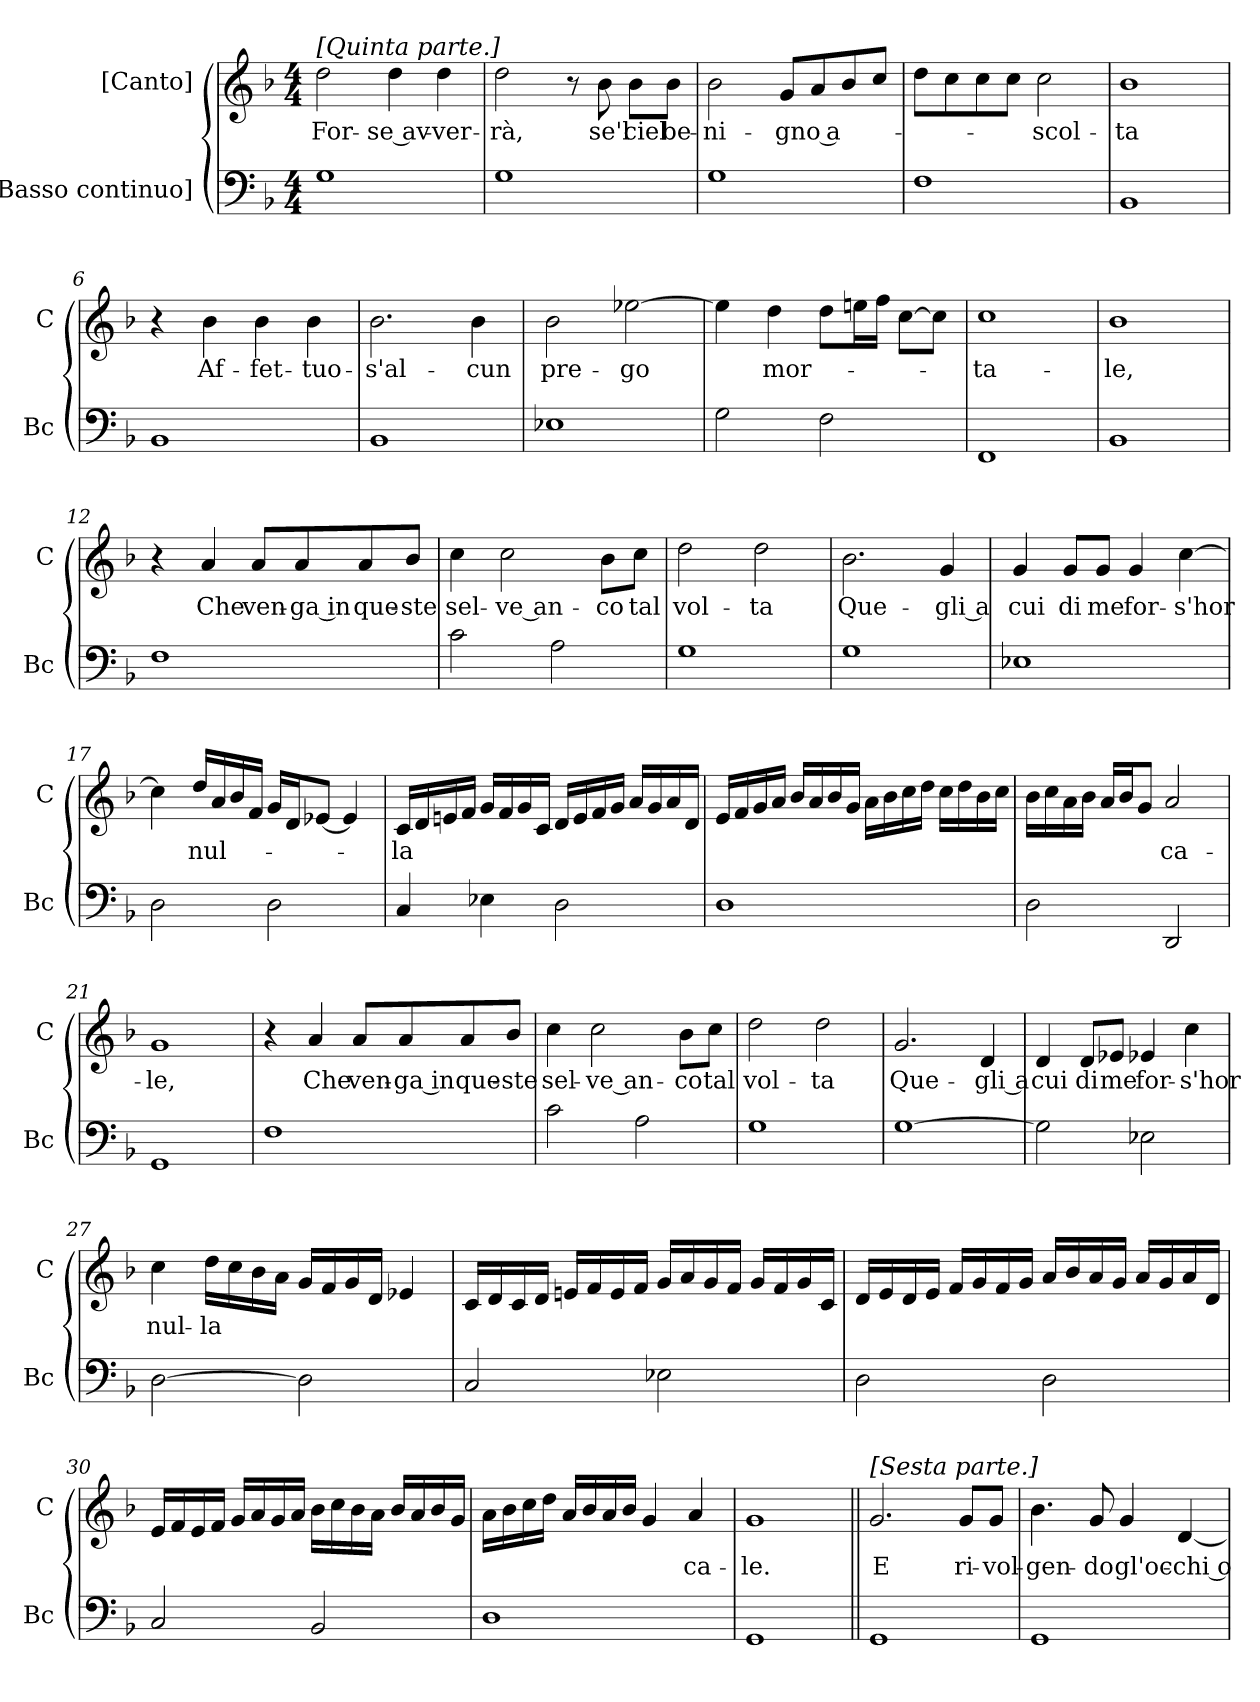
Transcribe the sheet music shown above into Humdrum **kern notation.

**kern	**kern	**text
*part2	*part1	*part1
*staff2	*staff1	*staff1
*I"[Basso continuo]	*I"[Canto]	*
*I'Bc	*I'C	*
*clefF4	*clefG2	*
*k[b-]	*k[b-]	*
*F:	*F:	*
*M4/4	*M4/4	*
=1	=1	=1
!	!LO:TX:a:t=[Quinta parte.]	!
1G	2dd	For-
.	4dd	-se av-
.	4dd	-ver-
=2	=2	=2
1G	2dd	-rà,
.	8r	.
.	8b-	se'l
.	8b-L	ciel
.	8b-J	be-
=3	=3	=3
1G	2b-	-ni-
.	8gL	-gno a-
.	8a	.
.	8b-	.
.	8ccJ	.
=4	=4	=4
1F	8ddL	.
.	8cc	.
.	8cc	.
.	8ccJ	.
.	2cc	-scol-
=5	=5	=5
1BB-	1b-	-ta
=6	=6	=6
1BB-	4r	.
.	4b-	Af-
.	4b-	-fet-
.	4b-	-tuo-
=7	=7	=7
1BB-	2.b-	-s'al-
.	4b-	-cun
=8	=8	=8
1E-X	2b-	pre-
.	[2ee-X	-go
=9	=9	=9
2G	4ee-]	.
.	4dd	mor-
2F	8ddL	.
.	16eenL	.
.	16ffJJ	.
.	[8ccL	.
.	8ccJ]	.
=10	=10	=10
1FF	1cc	-ta-
=11	=11	=11
1BB-	1b-	-le,
=12	=12	=12
1F	4r	.
.	4a	Che
.	8aL	ven-
.	8a	-ga in
.	8a	que-
.	8b-J	-ste
=13	=13	=13
2c	4cc	sel-
.	2cc	-ve an-
2A	.	.
.	8b-L	-co
.	8ccJ	tal
=14	=14	=14
1G	2dd	vol-
.	2dd	-ta
=15	=15	=15
1G	2.b-	Que-
.	4g	-gli a
=16	=16	=16
1E-X	4g	cui
.	8gL	di
.	8gJ	me
.	4g	for-
.	[4cc	-s'hor
=17	=17	=17
2D	4cc]	.
.	16ddLL	nul-
.	16a	.
.	16b-	.
.	16fJJ	.
2D	16gLL	.
.	16dJ	.
.	[8e-XJ	.
.	4e-]	.
=18	=18	=18
4C	16cLL	-la
.	16d	.
.	16en	.
.	16fJJ	.
4E-X	16gLL	.
.	16f	.
.	16g	.
.	16cJJ	.
2D	16dLL	.
.	16e	.
.	16f	.
.	16gJJ	.
.	16aLL	.
.	16g	.
.	16a	.
.	16dJJ	.
=19	=19	=19
1D	16eLL	.
.	16f	.
.	16g	.
.	16aJJ	.
.	16b-LL	.
.	16a	.
.	16b-	.
.	16gJJ	.
.	16aLL	.
.	16b-	.
.	16cc	.
.	16ddJJ	.
.	16ccLL	.
.	16dd	.
.	16b-	.
.	16ccJJ	.
=20	=20	=20
2D	16b-LL	.
.	16cc	.
.	16a	.
.	16b-JJ	.
.	16aLL	.
.	16b-J	.
.	8gJ	.
2DD	2a	ca-
=21	=21	=21
1GG	1g	-le,
=22	=22	=22
1F	4r	.
.	4a	Che
.	8aL	ven-
.	8a	-ga in
.	8a	que-
.	8b-J	-ste
=23	=23	=23
2c	4cc	sel-
.	2cc	-ve an-
2A	.	.
.	8b-L	-co
.	8ccJ	tal
=24	=24	=24
1G	2dd	vol-
.	2dd	-ta
=25	=25	=25
[1G	2.g	Que-
.	4d	-gli a
=26	=26	=26
2G]	4d	cui
.	8dL	di
.	8e-XJ	me
2E-X	4e-X	for-
.	4cc	-s'hor
=27	=27	=27
[2D	4cc	nul-
.	16ddLL	-la
.	16cc	.
.	16b-	.
.	16aJJ	.
2D]	16gLL	.
.	16f	.
.	16g	.
.	16dJJ	.
.	4e-X	.
=28	=28	=28
2C	16cLL	.
.	16d	.
.	16c	.
.	16dJJ	.
.	16enLL	.
.	16f	.
.	16e	.
.	16fJJ	.
2E-X	16gLL	.
.	16a	.
.	16g	.
.	16fJJ	.
.	16gLL	.
.	16f	.
.	16g	.
.	16cJJ	.
=29	=29	=29
2D	16dLL	.
.	16e	.
.	16d	.
.	16eJJ	.
.	16fLL	.
.	16g	.
.	16f	.
.	16gJJ	.
2D	16aLL	.
.	16b-	.
.	16a	.
.	16gJJ	.
.	16aLL	.
.	16g	.
.	16a	.
.	16dJJ	.
=30	=30	=30
2C	16eLL	.
.	16f	.
.	16e	.
.	16fJJ	.
.	16gLL	.
.	16a	.
.	16g	.
.	16aJJ	.
2BB-	16b-LL	.
.	16cc	.
.	16b-	.
.	16aJJ	.
.	16b-LL	.
.	16a	.
.	16b-	.
.	16gJJ	.
=31	=31	=31
1D	16aLL	.
.	16b-	.
.	16cc	.
.	16ddJJ	.
.	16aLL	.
.	16b-	.
.	16a	.
.	16b-JJ	.
.	4g	.
.	4a	ca-
=32	=32	=32
1GG	1g	-le.
=33||	=33||	=33||
!	!LO:TX:a:t=[Sesta parte.]	!
1GG	2.g	E
.	8gL	ri-
.	8gJ	-vol-
=34	=34	=34
1GG	4.b-	-gen-
.	8g	-do
.	4g	gl'oc-
.	[4d	-chi o-
=	=	=
*-	*-	*-
